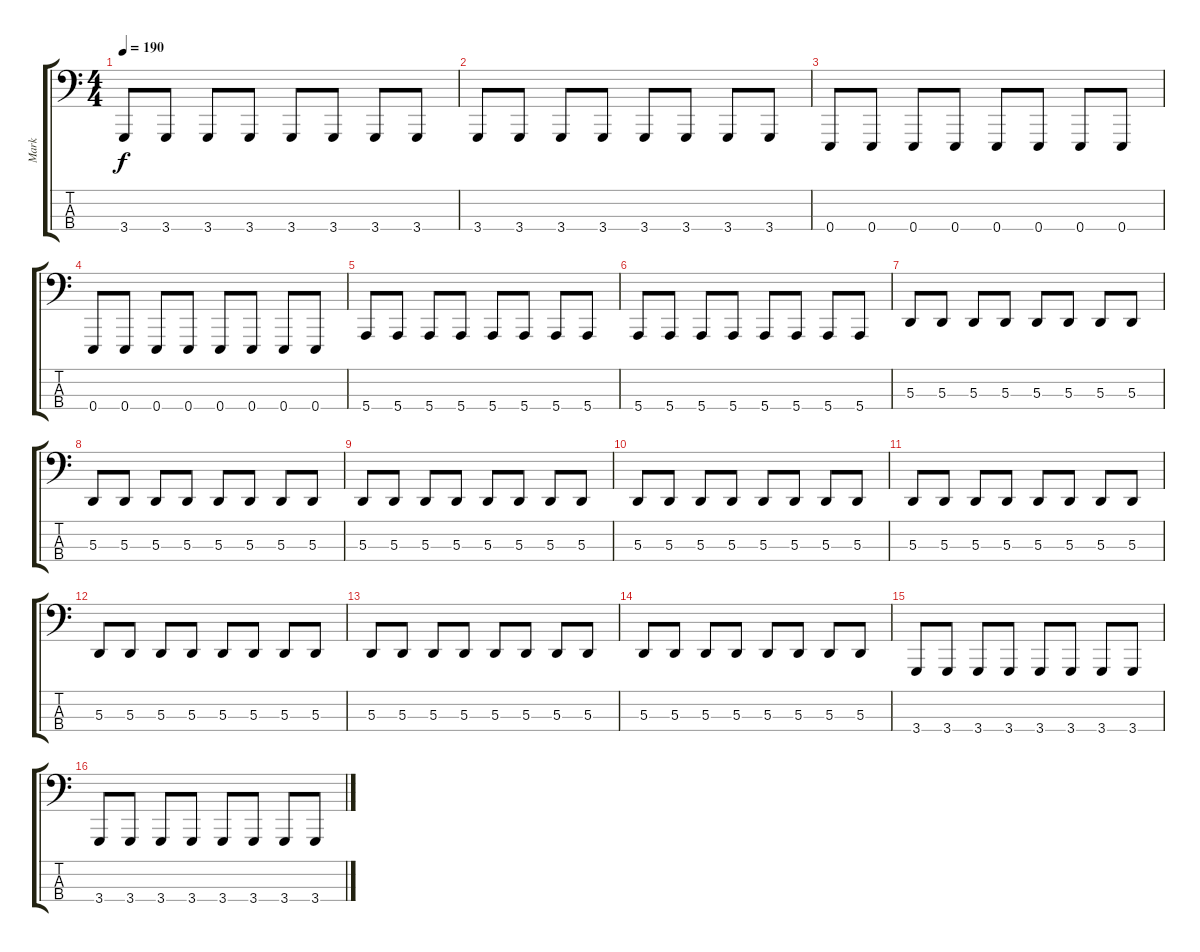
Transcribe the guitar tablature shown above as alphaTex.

\track ("Mark" "Mark") {instrument synthbrass1}
\staff {score tabs}
\tuning (G2 D2 A1 E1) {hide}
\ts (4 4)
\tempo 190
\clef f4
\ks c
3.4.8{dy f} 3.4.8 3.4.8 3.4.8 3.4.8 3.4.8 3.4.8 3.4.8 |
3.4.8 3.4.8 3.4.8 3.4.8 3.4.8 3.4.8 3.4.8 3.4.8 |
0.4.8 0.4.8 0.4.8 0.4.8 0.4.8 0.4.8 0.4.8 0.4.8 |
0.4.8 0.4.8 0.4.8 0.4.8 0.4.8 0.4.8 0.4.8 0.4.8 |
5.4.8 5.4.8 5.4.8 5.4.8 5.4.8 5.4.8 5.4.8 5.4.8 |
5.4.8 5.4.8 5.4.8 5.4.8 5.4.8 5.4.8 5.4.8 5.4.8 |
5.3.8 5.3.8 5.3.8 5.3.8 5.3.8 5.3.8 5.3.8 5.3.8 |
5.3.8 5.3.8 5.3.8 5.3.8 5.3.8 5.3.8 5.3.8 5.3.8 |
5.3.8 5.3.8 5.3.8 5.3.8 5.3.8 5.3.8 5.3.8 5.3.8 |
5.3.8 5.3.8 5.3.8 5.3.8 5.3.8 5.3.8 5.3.8 5.3.8 |
5.3.8 5.3.8 5.3.8 5.3.8 5.3.8 5.3.8 5.3.8 5.3.8 |
5.3.8 5.3.8 5.3.8 5.3.8 5.3.8 5.3.8 5.3.8 5.3.8 |
5.3.8 5.3.8 5.3.8 5.3.8 5.3.8 5.3.8 5.3.8 5.3.8 |
5.3.8 5.3.8 5.3.8 5.3.8 5.3.8 5.3.8 5.3.8 5.3.8 |
3.4.8 3.4.8 3.4.8 3.4.8 3.4.8 3.4.8 3.4.8 3.4.8 |
3.4.8 3.4.8 3.4.8 3.4.8 3.4.8 3.4.8 3.4.8 3.4.8
